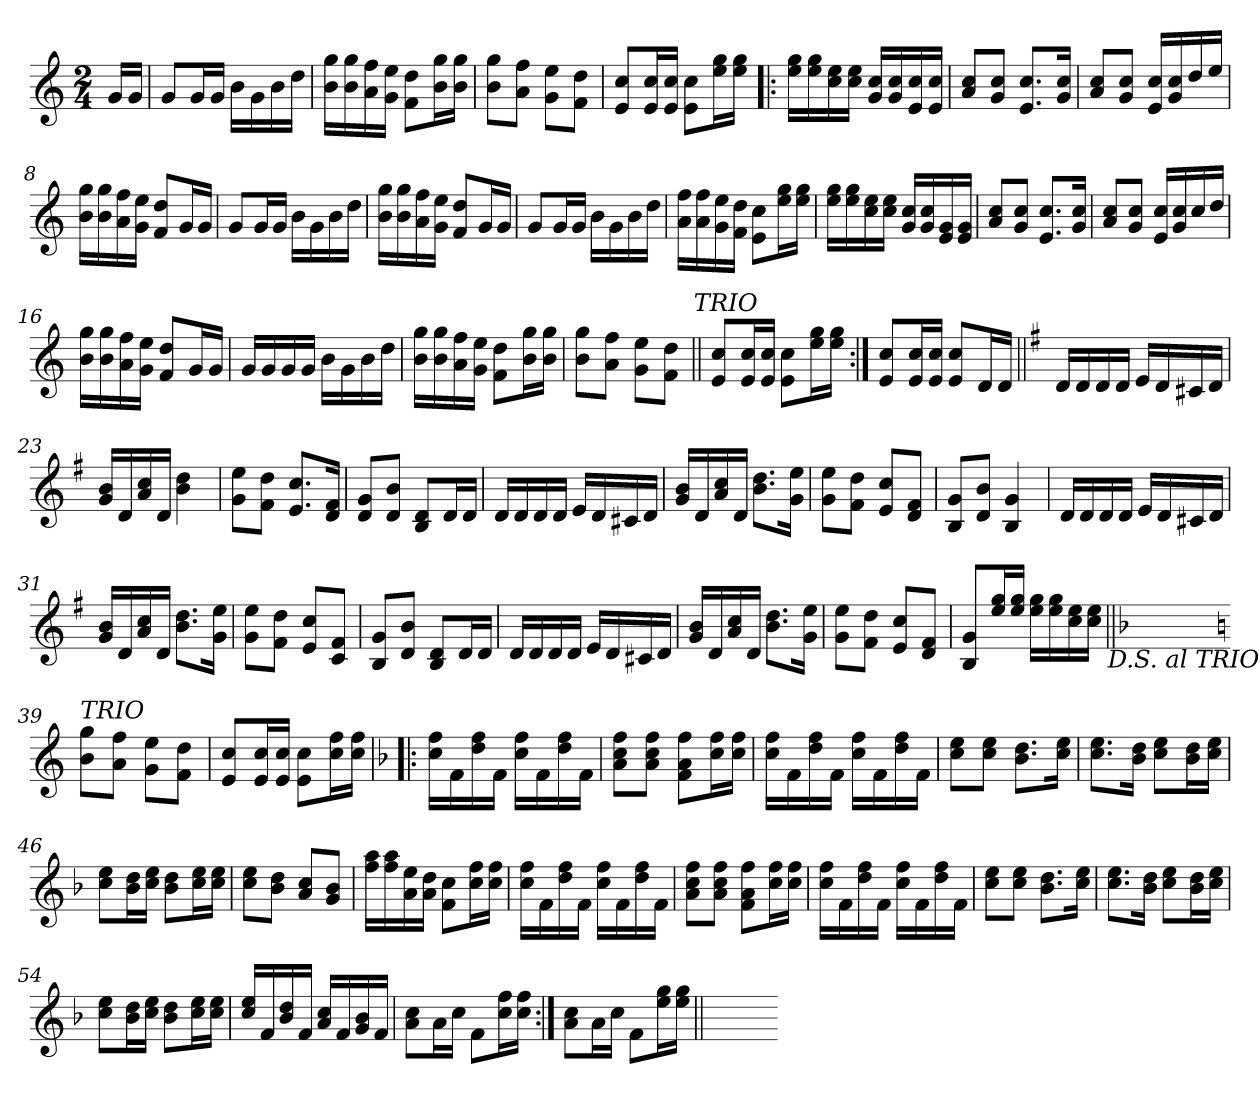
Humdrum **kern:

**kern
*part1
*staff1
*clefG2
*k[]
*C:
*M2/4
=
16g/LL
16g/JJ
=1
8g/L
16g/L
16g/JJ
16b\LL
16g\
16b\
16dd\JJ
=2
16b\ 16gg\LL
16b\ 16gg\
16a\ 16ff\
16g\ 16ee\JJ
8f\ 8dd\L
16b\ 16gg\L
16b\ 16gg\JJ
=3
8b\ 8gg\L
8a\ 8ff\J
8g\ 8ee\L
8f\ 8dd\J
=4
8e/ 8cc/L
16e/ 16cc/L
16e/ 16cc/JJ
8e\ 8cc\L
16ee\ 16gg\L
16ee\ 16gg\JJ
!!LO:LB:g=z
=5!|:
16ee\ 16gg\LL
16ee\ 16gg\
16cc\ 16ee\
16cc\ 16ee\JJ
16g/ 16cc/LL
16g/ 16cc/
16e/ 16cc/
16e/ 16cc/JJ
=6
8a/ 8cc/L
8g/ 8cc/J
8.e/ 8.cc/L
16g/ 16cc/Jk
=7
8a/ 8cc/L
8g/ 8cc/J
16e/ 16cc/LL
16g/ 16cc/
16dd/
16ee/JJ
=8
16b\ 16gg\LL
16b\ 16gg\
16a\ 16ff\
16g\ 16ee\JJ
8f/ 8dd/L
16g/L
16g/JJ
!!LO:LB:g=z
=9
8g/L
16g/L
16g/JJ
16b\LL
16g\
16b\
16dd\JJ
=10
16b\ 16gg\LL
16b\ 16gg\
16a\ 16ff\
16g\ 16ee\JJ
8f/ 8dd/L
16g/L
16g/JJ
=11
8g/L
16g/L
16g/JJ
16b\LL
16g\
16b\
16dd\JJ
=12
16a\ 16ff\LL
16a\ 16ff\
16g\ 16ee\
16f\ 16dd\JJ
8e\ 8cc\L
16ee\ 16gg\L
16ee\ 16gg\JJ
!!LO:LB:g=z
=13
16ee\ 16gg\LL
16ee\ 16gg\
16cc\ 16ee\
16cc\ 16ee\JJ
16g/ 16cc/LL
16g/ 16cc/
16e/ 16g/
16e/ 16g/JJ
=14
8a/ 8cc/L
8g/ 8cc/J
8.e/ 8.cc/L
16g/ 16cc/Jk
=15
8a/ 8cc/L
8g/ 8cc/J
16e/ 16cc/LL
16g/ 16cc/
16cc/
16dd/JJ
=16
16b\ 16gg\LL
16b\ 16gg\
16a\ 16ff\
16g\ 16ee\JJ
8f/ 8dd/L
16g/L
16g/JJ
!!LO:LB:g=z
=17
16g/LL
16g/
16g/
16g/JJ
16b\LL
16g\
16b\
16dd\JJ
=18
16b\ 16gg\LL
16b\ 16gg\
16a\ 16ff\
16g\ 16ee\JJ
8f\ 8dd\L
16b\ 16gg\L
16b\ 16gg\JJ
=19
8b\ 8gg\L
8a\ 8ff\J
8g\ 8ee\L
8f\ 8dd\J
!LO:TX:a:i:t=TRIO
=20||
8e/ 8cc/L
16e/ 16cc/L
16e/ 16cc/JJ
8e\ 8cc\L
16ee\ 16gg\L
16ee\ 16gg\JJ
!!LO:LB:g=z
=21:|!
8e/ 8cc/L
16e/ 16cc/L
16e/ 16cc/JJ
8e/ 8cc/L
16d/L
16d/JJ
=22||
*k[f#]
*G:
16d/LL
16d/
16d/
16d/JJ
16e/LL
16d/
16c#X/
16d/JJ
=23
16g/ 16b/LL
16d/
16a/ 16cc/
16d/JJ
4b\ 4dd\
=24
8g\ 8ee\L
8f#\ 8dd\J
8.e/ 8.cc/L
16d/ 16f#/Jk
!!LO:LB:g=z
=25
8d/ 8g/L
8d/ 8b/J
8B/ 8d/L
16d/L
16d/JJ
=26
16d/LL
16d/
16d/
16d/JJ
16e/LL
16d/
16c#X/
16d/JJ
=27
16g/ 16b/LL
16d/
16a/ 16cc/
16d/JJ
8.b\ 8.dd\L
16g\ 16ee\Jk
=28
8g\ 8ee\L
8f#\ 8dd\J
8e/ 8cc/L
8d/ 8f#/J
!!LO:PB:g=z
=29
8B/ 8g/L
8d/ 8b/J
4B/ 4g/
=30
16d/LL
16d/
16d/
16d/JJ
16e/LL
16d/
16c#X/
16d/JJ
=31
16g/ 16b/LL
16d/
16a/ 16cc/
16d/JJ
8.b\ 8.dd\L
16g\ 16ee\Jk
=32
8g\ 8ee\L
8f#\ 8dd\J
8e/ 8cc/L
8c/ 8f#/J
!!LO:LB:g=z
=33
8B/ 8g/L
8d/ 8b/J
8B/ 8d/L
16d/L
16d/JJ
=34
16d/LL
16d/
16d/
16d/JJ
16e/LL
16d/
16c#X/
16d/JJ
=35
16g/ 16b/LL
16d/
16a/ 16cc/
16d/JJ
8.b\ 8.dd\L
16g\ 16ee\Jk
=36
8g\ 8ee\L
8f#\ 8dd\J
8e/ 8cc/L
8d/ 8f#/J
!!LO:LB:g=z
=37
8B/ 8g/L
16ee/ 16gg/L
16ee/ 16gg/JJ
16ee\ 16gg\LL
16ee\ 16gg\
16cc\ 16ee\
16cc\ 16ee\JJ
!LO:TX:b:i:t=D.S. al TRIO
=38||
*k[b-]
*F:
2cc\yy
!!LO:LB:g=z
=39-
*k[]
*C:
!LO:TX:a:i:t=TRIO
8b\ 8gg\L
8a\ 8ff\J
8g\ 8ee\L
8f\ 8dd\J
=40
8e/ 8cc/L
16e/ 16cc/L
16e/ 16cc/JJ
8e\ 8cc\L
16cc\ 16ff\L
16cc\ 16ff\JJ
=41!|:
*k[b-]
*F:
16cc\ 16ff\LL
16f\
16dd\ 16ff\
16f\JJ
16cc\ 16ff\LL
16f\
16dd\ 16ff\
16f\JJ
=42
8a\ 8cc\ 8ff\L
8a\ 8cc\ 8ff\J
8f\ 8a\ 8ff\L
16cc\ 16ff\L
16cc\ 16ff\JJ
=43
16cc\ 16ff\LL
16f\
16dd\ 16ff\
16f\JJ
16cc\ 16ff\LL
16f\
16dd\ 16ff\
16f\JJ
=44
8cc\ 8ee\L
8cc\ 8ee\J
8.b-\ 8.dd\L
16cc\ 16ee\Jk
!!LO:LB:g=z
=45
8.cc\ 8.ee\L
16b-\ 16dd\Jk
8cc\ 8ee\L
16b-\ 16dd\L
16cc\ 16ee\JJ
=46
8cc\ 8ee\L
16b-\ 16dd\L
16cc\ 16ee\JJ
8b-\ 8dd\L
16cc\ 16ee\L
16cc\ 16ee\JJ
=47
8cc\ 8ee\L
8b-\ 8dd\J
8a/ 8cc/L
8g/ 8b-/J
=48
16ff\ 16aa\LL
16ff\ 16aa\
16a\ 16ee\
16a\ 16dd\JJ
8f\ 8cc\L
16cc\ 16ff\L
16cc\ 16ff\JJ
!!LO:LB:g=z
=49
16cc\ 16ff\LL
16f\
16dd\ 16ff\
16f\JJ
16cc\ 16ff\LL
16f\
16dd\ 16ff\
16f\JJ
=50
8a\ 8cc\ 8ff\L
8a\ 8cc\ 8ff\J
8f\ 8a\ 8ff\L
16cc\ 16ff\L
16cc\ 16ff\JJ
=51
16cc\ 16ff\LL
16f\
16dd\ 16ff\
16f\JJ
16cc\ 16ff\LL
16f\
16dd\ 16ff\
16f\JJ
=52
8cc\ 8ee\L
8cc\ 8ee\J
8.b-\ 8.dd\L
16cc\ 16ee\Jk
=53
8.cc\ 8.ee\L
16b-\ 16dd\Jk
8cc\ 8ee\L
16b-\ 16dd\L
16cc\ 16ee\JJ
!!LO:LB:g=z
=54
8cc\ 8ee\L
16b-\ 16dd\L
16cc\ 16ee\JJ
8b-\ 8dd\L
16cc\ 16ee\L
16cc\ 16ee\JJ
=55
16cc/ 16ee/LL
16f/
16b-/ 16dd/
16f/JJ
16a/ 16cc/LL
16f/
16g/ 16b-/
16f/JJ
=56
8a\ 8cc\L
16a\L
16cc\JJ
8f\L
16cc\ 16ff\L
16cc\ 16ff\JJ
=57:|!
8a\ 8cc\L
16a\L
16cc\JJ
8f\L
16ee\ 16gg\L
16ee\ 16gg\JJ
=58||
2dd\yy
=-
*-
